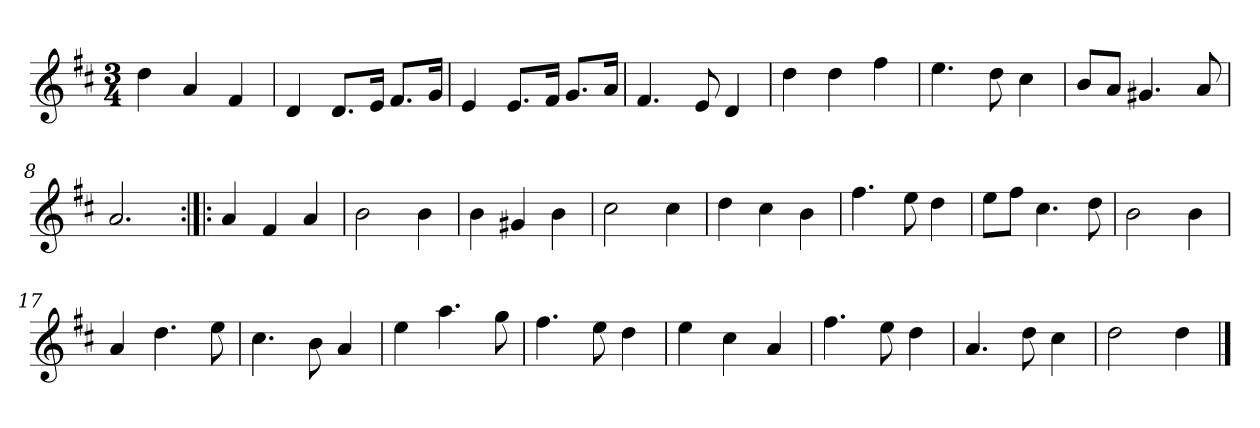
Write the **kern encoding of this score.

**kern
*part1
*staff1
*clefG2
*k[f#c#]
*D:
*M3/4
*MM120
=1
4dd
4a
4f#
=2
4d
8.d/L
16e/Jk
8.f#/L
16g/Jk
=3
4e
8.e/L
16f#/Jk
8.g/L
16a/Jk
=4
4.f#
8e
4d
=5
4dd
4dd
4ff#
=6
4.ee
8dd
4cc#
=7
8b/L
8a/J
4.g#X
8a
=8
2.a
=9:|!|:
4a
4f#
4a
=10
2b
4b
=11
4b
4g#X
4b
=12
2cc#
4cc#
=13
4dd
4cc#
4b
=14
4.ff#
8ee
4dd
=15
8ee\L
8ff#\J
4.cc#
8dd
=16
2b
4b
=17
4a
4.dd
8ee
=18
4.cc#
8b
4a
=19
4ee
4.aa
8gg
=20
4.ff#
8ee
4dd
=21
4ee
4cc#
4a
=22
4.ff#
8ee
4dd
=23
4.a
8dd
4cc#
=24
2dd
4dd
==
*-
